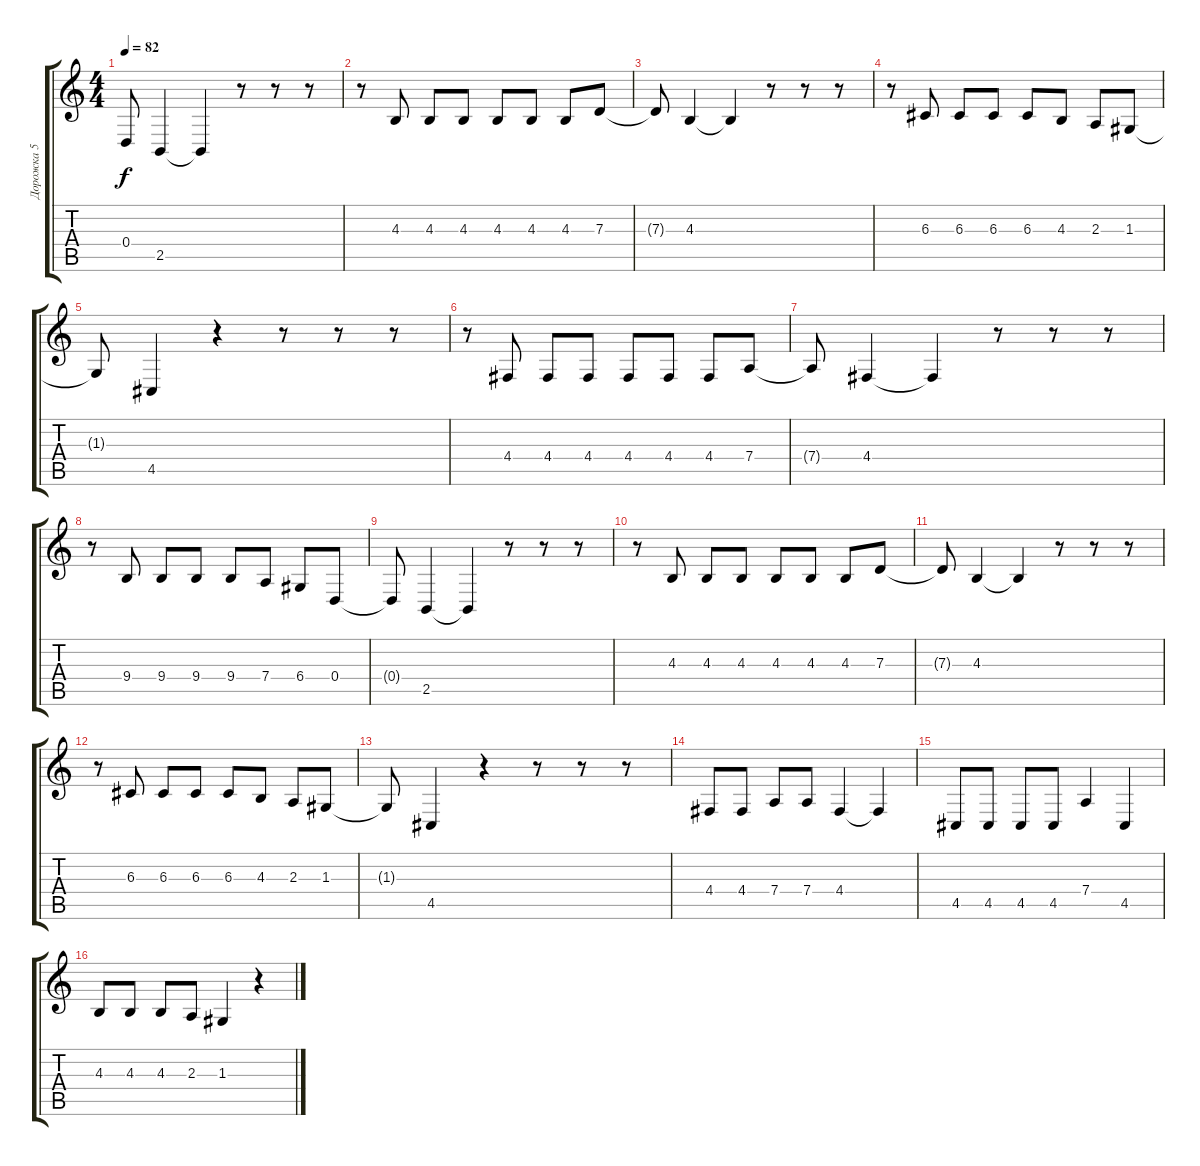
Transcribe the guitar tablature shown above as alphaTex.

\track ("Дорожка 5" "Дорожка 5") {instrument viola}
\staff {score tabs}
\tuning (E4 B3 G3 D3 A2 E2) {hide}
\ts (4 4)
\tempo 82
\clef g2
\ks c
0.4{t}.8{dy f} 2.5.4 2.5{t}.4 r.8 r.8 r.8 |
r.8 4.3.8 4.3.8 4.3.8 4.3.8 4.3.8 4.3.8 7.3.8 |
7.3{t}.8 4.3.4 4.3{t}.4 r.8 r.8 r.8 |
r.8 6.3.8 6.3.8 6.3.8 6.3.8 4.3.8 2.3.8 1.3.8 |
1.3{t}.8 4.5.4 r.4 r.8 r.8 r.8 |
r.8 4.4.8 4.4.8 4.4.8 4.4.8 4.4.8 4.4.8 7.4.8 |
7.4{t}.8 4.4.4 4.4{t}.4 r.8 r.8 r.8 |
r.8 9.4.8 9.4.8 9.4.8 9.4.8 7.4.8 6.4.8 0.4.8 |
0.4{t}.8 2.5.4 2.5{t}.4 r.8 r.8 r.8 |
r.8 4.3.8 4.3.8 4.3.8 4.3.8 4.3.8 4.3.8 7.3.8 |
7.3{t}.8 4.3.4 4.3{t}.4 r.8 r.8 r.8 |
r.8 6.3.8 6.3.8 6.3.8 6.3.8 4.3.8 2.3.8 1.3.8 |
1.3{t}.8 4.5.4 r.4 r.8 r.8 r.8 |
4.4.8 4.4.8 7.4.8 7.4.8 4.4.4 4.4{t}.4 |
4.5.8 4.5.8 4.5.8 4.5.8 7.4.4 4.5.4 |
4.3.8 4.3.8 4.3.8 2.3.8 1.3.4 r.4
